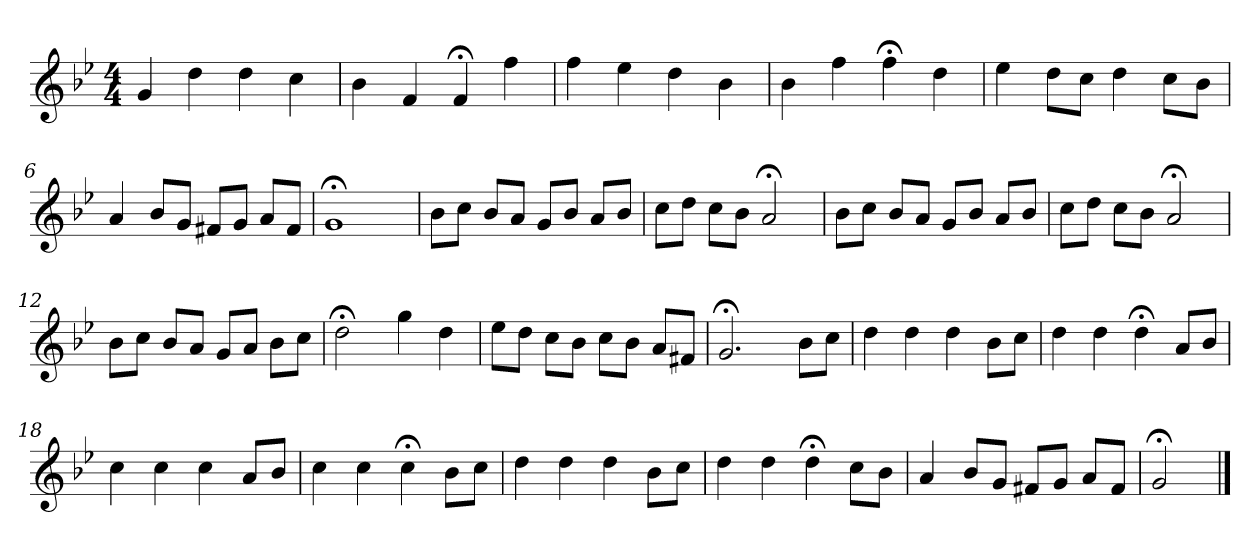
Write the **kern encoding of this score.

**kern
*part1
*staff1
*k[b-e-]
*g:
*M4/4
*MM120
=1
4g
4dd
4dd
4cc
=2
4b-
4f
4f;<
4ff
=3
4ff
4ee-
4dd
4b-
=4
4b-
4ff
4ff;<
4dd
=5
4ee-
8ddL
8ccJ
4dd
8ccL
8b-J
=6
4a
8b-L
8gJ
8f#XL
8gJ
8aL
8f#J
=7
1g;<
=8
8b-L
8ccJ
8b-L
8aJ
8gL
8b-J
8aL
8b-J
=9
8ccL
8ddJ
8ccL
8b-J
2a;<
=10
8b-L
8ccJ
8b-L
8aJ
8gL
8b-J
8aL
8b-J
=11
8ccL
8ddJ
8ccL
8b-J
2a;<
=12
8b-L
8ccJ
8b-L
8aJ
8gL
8aJ
8b-L
8ccJ
=13
2dd;<
4gg
4dd
=14
8ee-L
8ddJ
8ccL
8b-J
8ccL
8b-J
8aL
8f#XJ
=15
2.g;<
8b-L
8ccJ
=16
4dd
4dd
4dd
8b-L
8ccJ
=17
4dd
4dd
4dd;<
8aL
8b-J
=18
4cc
4cc
4cc
8aL
8b-J
=19
4cc
4cc
4cc;<
8b-L
8ccJ
=20
4dd
4dd
4dd
8b-L
8ccJ
=21
4dd
4dd
4dd;<
8ccL
8b-J
=22
4a
8b-L
8gJ
8f#XL
8gJ
8aL
8f#J
=23
2g;<
==
*-
